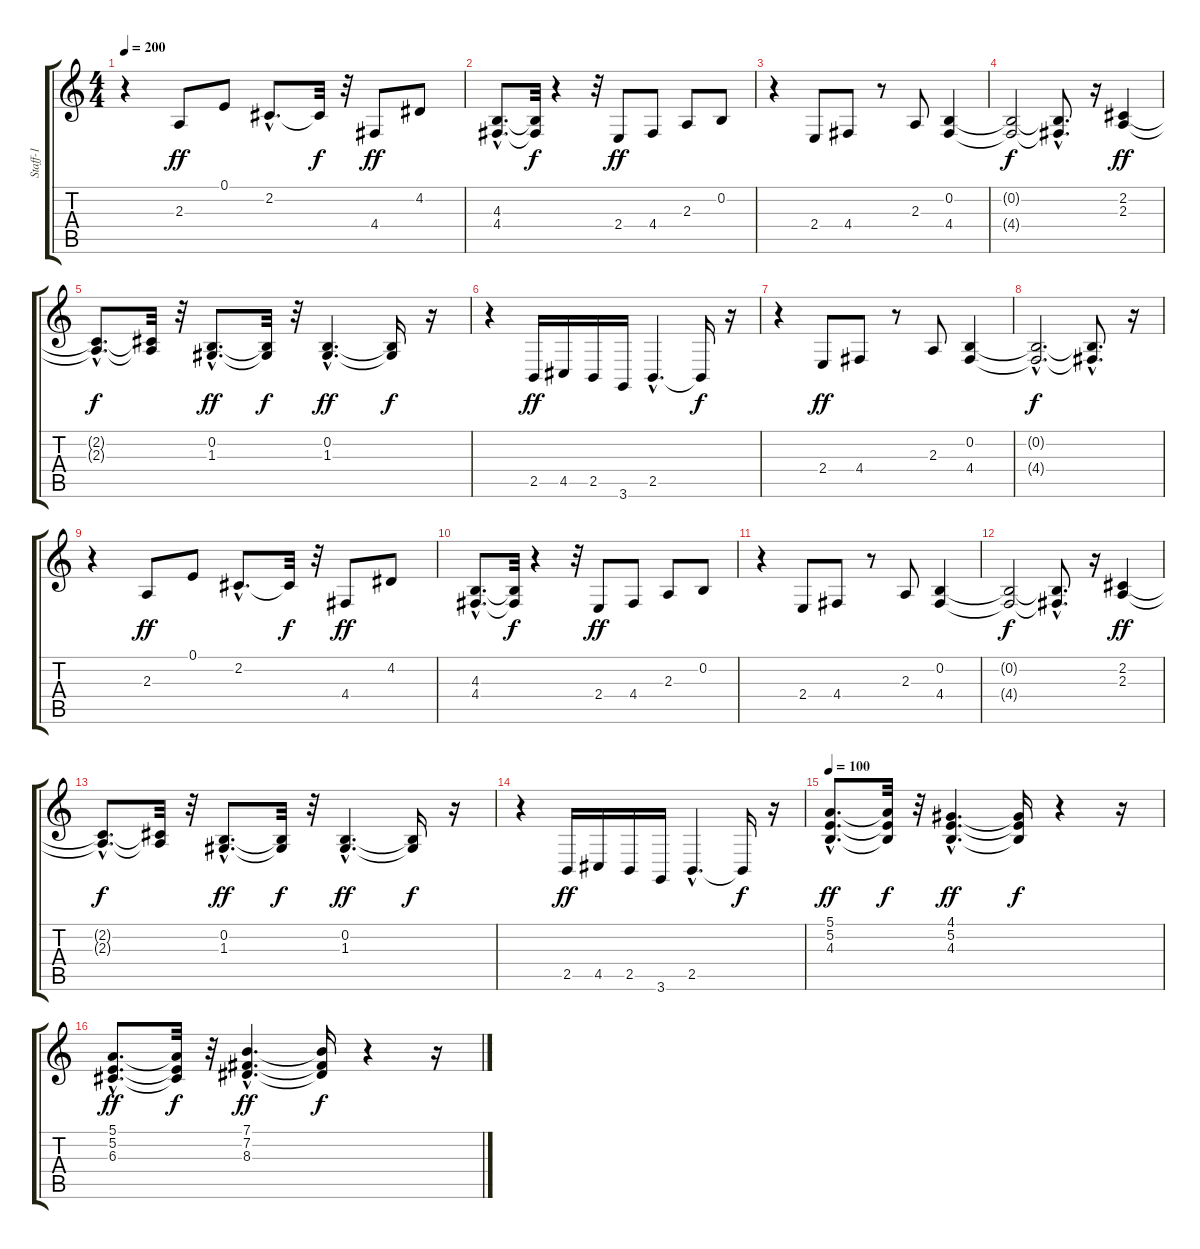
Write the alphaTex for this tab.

\track ("Staff-1" "Staff-1") {instrument stringensemble1}
\staff {score tabs}
\tuning (E4 B3 G3 D3 A2 E2) {hide}
\ts (4 4)
\tempo 200
\clef g2
\ks c
r.4{dy f} 2.3.8{dy ff} 0.1.8 2.2{hac}.8{d} 2.2{t}.32{dy f} r.32 4.4.8{dy ff} 4.2.8 |
(4.3{hac} 4.4{hac}).8{d} (4.3{t} 4.4{t}).32{dy f} r.4 r.32 2.4.8{dy ff} 4.4.8 2.3.8 0.2.8 |
r.4 2.4.8 4.4.8 r.8 2.3.8 (0.2 4.4).4 |
(0.2{t} 4.4{t}).2{dy f} (0.2{hac t} 4.4{hac t}).8{d} r.16 (2.2 2.3).4{dy ff} |
(2.2{hac t} 2.3{hac t}).8{d dy f} (2.2{t} 2.3{t}).32 r.32 (0.2{hac} 1.3{hac}).8{d dy ff} (0.2{t} 1.3{t}).32{dy f} r.32 (0.2{hac} 1.3{hac}).4{d dy ff} (0.2{t} 1.3{t}).16{dy f} r.16 |
r.4 2.5.16{dy ff} 4.5.16 2.5.16 3.6.16 2.5{hac}.4{d} 2.5{t}.16{dy f} r.16 |
r.4 2.4.8{dy ff} 4.4.8 r.8 2.3.8 (0.2 4.4).4 |
(0.2{hac t} 4.4{hac t}).2{d dy f} (0.2{hac t} 4.4{hac t}).8{d} r.16 |
r.4 2.3.8{dy ff} 0.1.8 2.2{hac}.8{d} 2.2{t}.32{dy f} r.32 4.4.8{dy ff} 4.2.8 |
(4.3{hac} 4.4{hac}).8{d} (4.3{t} 4.4{t}).32{dy f} r.4 r.32 2.4.8{dy ff} 4.4.8 2.3.8 0.2.8 |
r.4 2.4.8 4.4.8 r.8 2.3.8 (0.2 4.4).4 |
(0.2{t} 4.4{t}).2{dy f} (0.2{hac t} 4.4{hac t}).8{d} r.16 (2.2 2.3).4{dy ff} |
(2.2{hac t} 2.3{hac t}).8{d dy f} (2.2{t} 2.3{t}).32 r.32 (0.2{hac} 1.3{hac}).8{d dy ff} (0.2{t} 1.3{t}).32{dy f} r.32 (0.2{hac} 1.3{hac}).4{d dy ff} (0.2{t} 1.3{t}).16{dy f} r.16 |
r.4 2.5.16{dy ff} 4.5.16 2.5.16 3.6.16 2.5{hac}.4{d} 2.5{t}.16{dy f} r.16 |
\tempo 100
(5.1{hac} 5.2{hac} 4.3{hac}).8{d dy ff} (5.1{t} 5.2{t} 4.3{t}).32{dy f} r.32 (4.1{hac} 5.2{hac} 4.3{hac}).4{d dy ff} (4.1{t} 5.2{t} 4.3{t}).16{dy f} r.4 r.16 |
(5.1{hac} 5.2{hac} 6.3{hac}).8{d dy ff} (5.1{t} 5.2{t} 6.3{t}).32{dy f} r.32 (7.1{hac} 7.2{hac} 8.3{hac}).4{d dy ff} (7.1{t} 7.2{t} 8.3{t}).16{dy f} r.4 r.16
